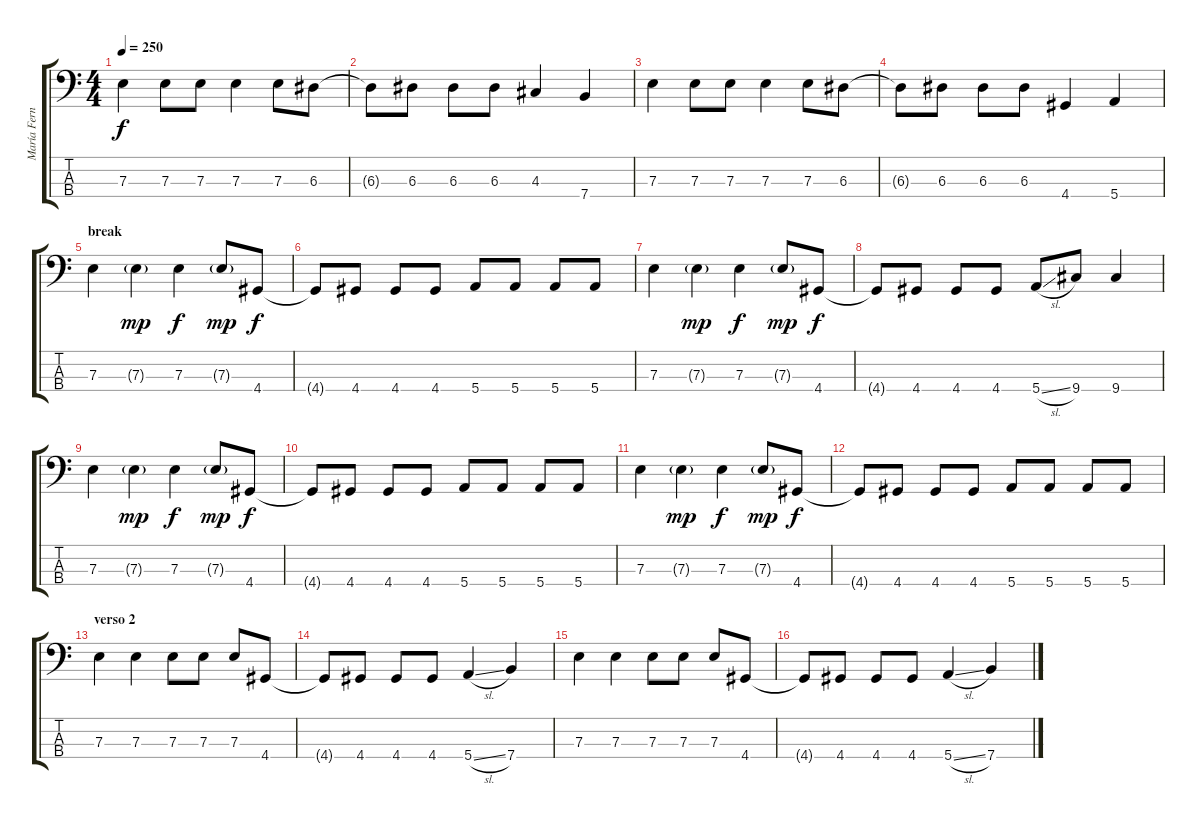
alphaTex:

\track ("María Fernanda (bajo)" "María Fern") {instrument electricbasspick}
\staff {score tabs}
\tuning (G2 D2 A1 E1) {hide}
\ts (4 4)
\tempo 250
\clef f4
\ks c
7.3.4{dy f} 7.3.8 7.3.8 7.3.4 7.3.8 6.3.8 |
6.3{t}.8 6.3.8 6.3.8 6.3.8 4.3.4 7.4.4 |
7.3.4 7.3.8 7.3.8 7.3.4 7.3.8 6.3.8 |
6.3{t}.8 6.3.8 6.3.8 6.3.8 4.4.4 5.4.4 |
\section ("" "break")
7.3.4 7.3{g}.4{dy mp} 7.3.4{dy f} 7.3{g}.8{dy mp} 4.4.8{dy f} |
4.4{t}.8 4.4.8 4.4.8 4.4.8 5.4.8 5.4.8 5.4.8 5.4.8 |
7.3.4 7.3{g}.4{dy mp} 7.3.4{dy f} 7.3{g}.8{dy mp} 4.4.8{dy f} |
4.4{t}.8 4.4.8 4.4.8 4.4.8 5.4{sl}.8 9.4.8 9.4.4 |
7.3.4 7.3{g}.4{dy mp} 7.3.4{dy f} 7.3{g}.8{dy mp} 4.4.8{dy f} |
4.4{t}.8 4.4.8 4.4.8 4.4.8 5.4.8 5.4.8 5.4.8 5.4.8 |
7.3.4 7.3{g}.4{dy mp} 7.3.4{dy f} 7.3{g}.8{dy mp} 4.4.8{dy f} |
4.4{t}.8 4.4.8 4.4.8 4.4.8 5.4.8 5.4.8 5.4.8 5.4.8 |
\section ("" "verso 2")
7.3.4 7.3.4 7.3.8 7.3.8 7.3.8 4.4.8 |
4.4{t}.8 4.4.8 4.4.8 4.4.8 5.4{sl}.4 7.4.4 |
7.3.4 7.3.4 7.3.8 7.3.8 7.3.8 4.4.8 |
4.4{t}.8 4.4.8 4.4.8 4.4.8 5.4{sl}.4 7.4.4
